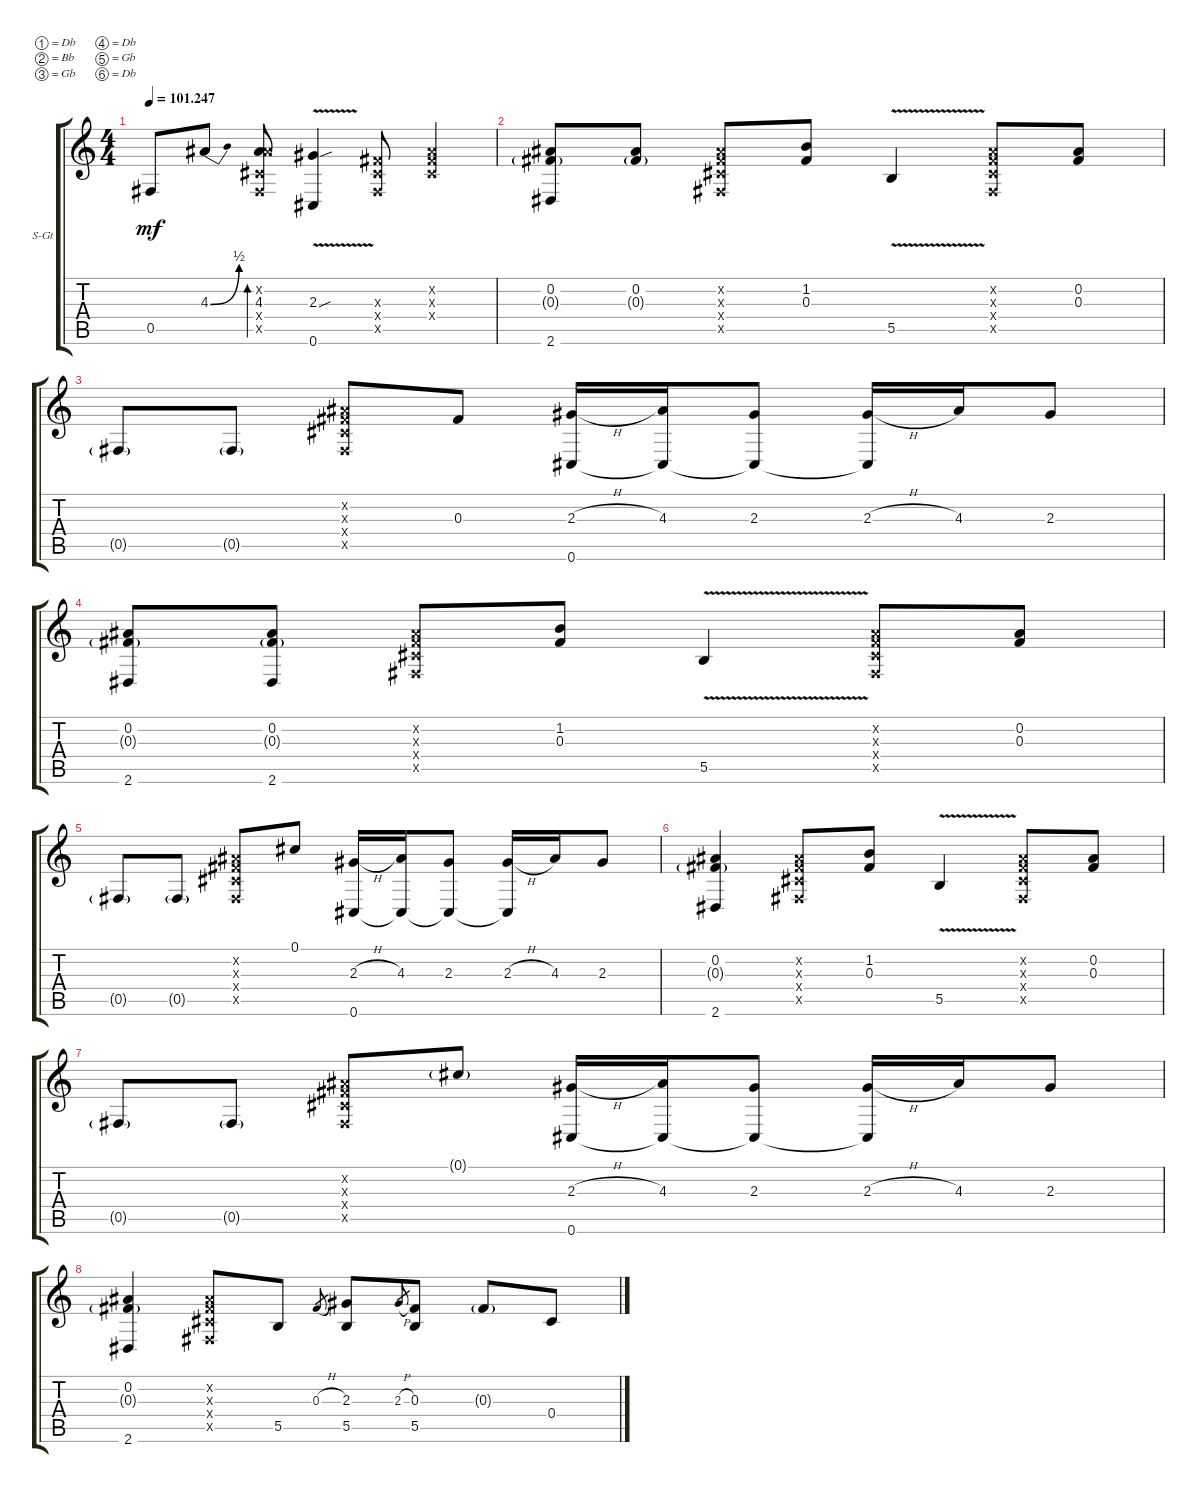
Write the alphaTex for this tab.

\defaultSystemsLayout 4
\bracketExtendMode groupsimilarinstruments
\firstSystemTrackNameOrientation horizontal
\otherSystemsTrackNameOrientation horizontal
\track ("Steel Guitar" "S-Gt") {instrument acousticguitarsteel}
\staff {score tabs}
\tuning (Db4 Bb3 Gb3 Db3 Gb2 Db2)
\ts (4 4)
\tempo
101.247
\accidentals auto
\clef g2
\ottava regular
\simile none
\ks c
0.5.8{dy mf} 4.3{be (bend 0 0 15 2)}.8 (4.3 0.4{x} 0.5{x} 0.2{x}).8{bd 30} (2.3{v sou} 0.6).4 (0.5{x} 0.4{x} 0.3{x}).8 (0.4{x} 0.3{x} 0.2{x}).4 |
(2.6 0.2 0.3{g}).8 (0.2 0.3{g}).8 (0.5{x} 0.4{x} 0.3{x} 0.2{x}).8 (1.2 0.3).8 5.5{v}.4 (0.5{x} 0.4{x} 0.3{x} 0.2{x}).8 (0.2 0.3).8 |
0.5{g}.8 0.5{g}.8 (0.5{x} 0.4{x} 0.3{x} 0.2{x}).8 0.3.8 (0.6 2.3{h}).16 (4.3 0.6{t}).16 (2.3 0.6{t}).8 (2.3{h} 0.6{t}).16 4.3.16 2.3.8 |
(2.6 0.2 0.3{g}).8 (0.2 0.3{g} 2.6).8 (0.5{x} 0.4{x} 0.3{x} 0.2{x}).8 (1.2 0.3).8 5.5{v}.4 (0.5{x} 0.4{x} 0.3{x} 0.2{x}).8 (0.2 0.3).8 |
0.5{g}.8 0.5{g}.8 (0.5{x} 0.4{x} 0.3{x} 0.2{x}).8 0.1.8 (0.6 2.3{h}).16 (4.3 0.6{t}).16 (2.3 0.6{t}).8 (2.3{h} 0.6{t}).16 4.3.16 2.3.8 |
(2.6 0.2 0.3{g}).4 (0.5{x} 0.4{x} 0.3{x} 0.2{x}).8 (1.2 0.3).8 5.5{v}.4 (0.5{x} 0.4{x} 0.3{x} 0.2{x}).8 (0.2 0.3).8 |
0.5{g}.8 0.5{g}.8 (0.5{x} 0.4{x} 0.3{x} 0.2{x}).8 0.1{g}.8 (0.6 2.3{h}).16 (4.3 0.6{t}).16 (2.3 0.6{t}).8 (2.3{h} 0.6{t}).16 4.3.16 2.3.8 |
(2.6 0.2 0.3{g}).4 (0.5{x} 0.4{x} 0.3{x} 0.2{x}).8 5.5.8 0.3{h}.8{gr} (5.5 2.3).8 2.3{h}.8{gr} (5.5 0.3).8 0.3{g}.8 0.4.8
